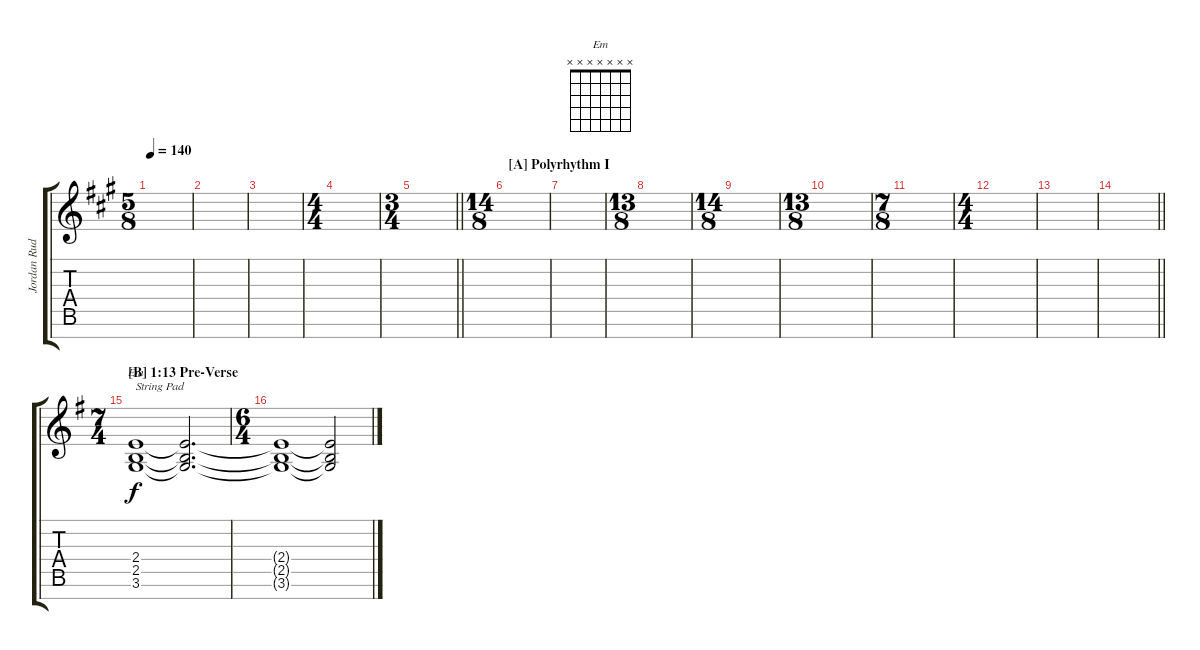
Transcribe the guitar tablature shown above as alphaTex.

\track ("Jordan Rudess - Right Hand Effects I" "Jordan Rud") {instrument fx1rain}
\staff {score tabs}
\tuning (E5 B4 G4 D4 A3 E3 B2) {hide}
\chord ("Em" x x x x x x x)
\ts (5 8)
\tempo 140
\clef g2
\ks a
|
|
|
\ts (4 4)
|
\ts (3 4)
\barLineRight lightlight
|
\ts (14 8)
\section ("" "[A] Polyrhythm I")
|
|
\ts (13 8)
|
\ts (14 8)
|
\ts (13 8)
|
\ts (7 8)
|
\ts (4 4)
|
|
\barLineRight lightlight
|
\ts (7 4)
\section ("" "[B] 1:13 Pre-Verse")
\ks g
(2.4 2.5 3.6).1{ch "Em" txt "String Pad" dy f volume 7 instrument pad2warm} (2.4{t} 2.5{t} 3.6{t}).2{d} |
\ts (6 4)
(2.4{t} 2.5{t} 3.6{t}).1 (2.4{t} 2.5{t} 3.6{t}).2
